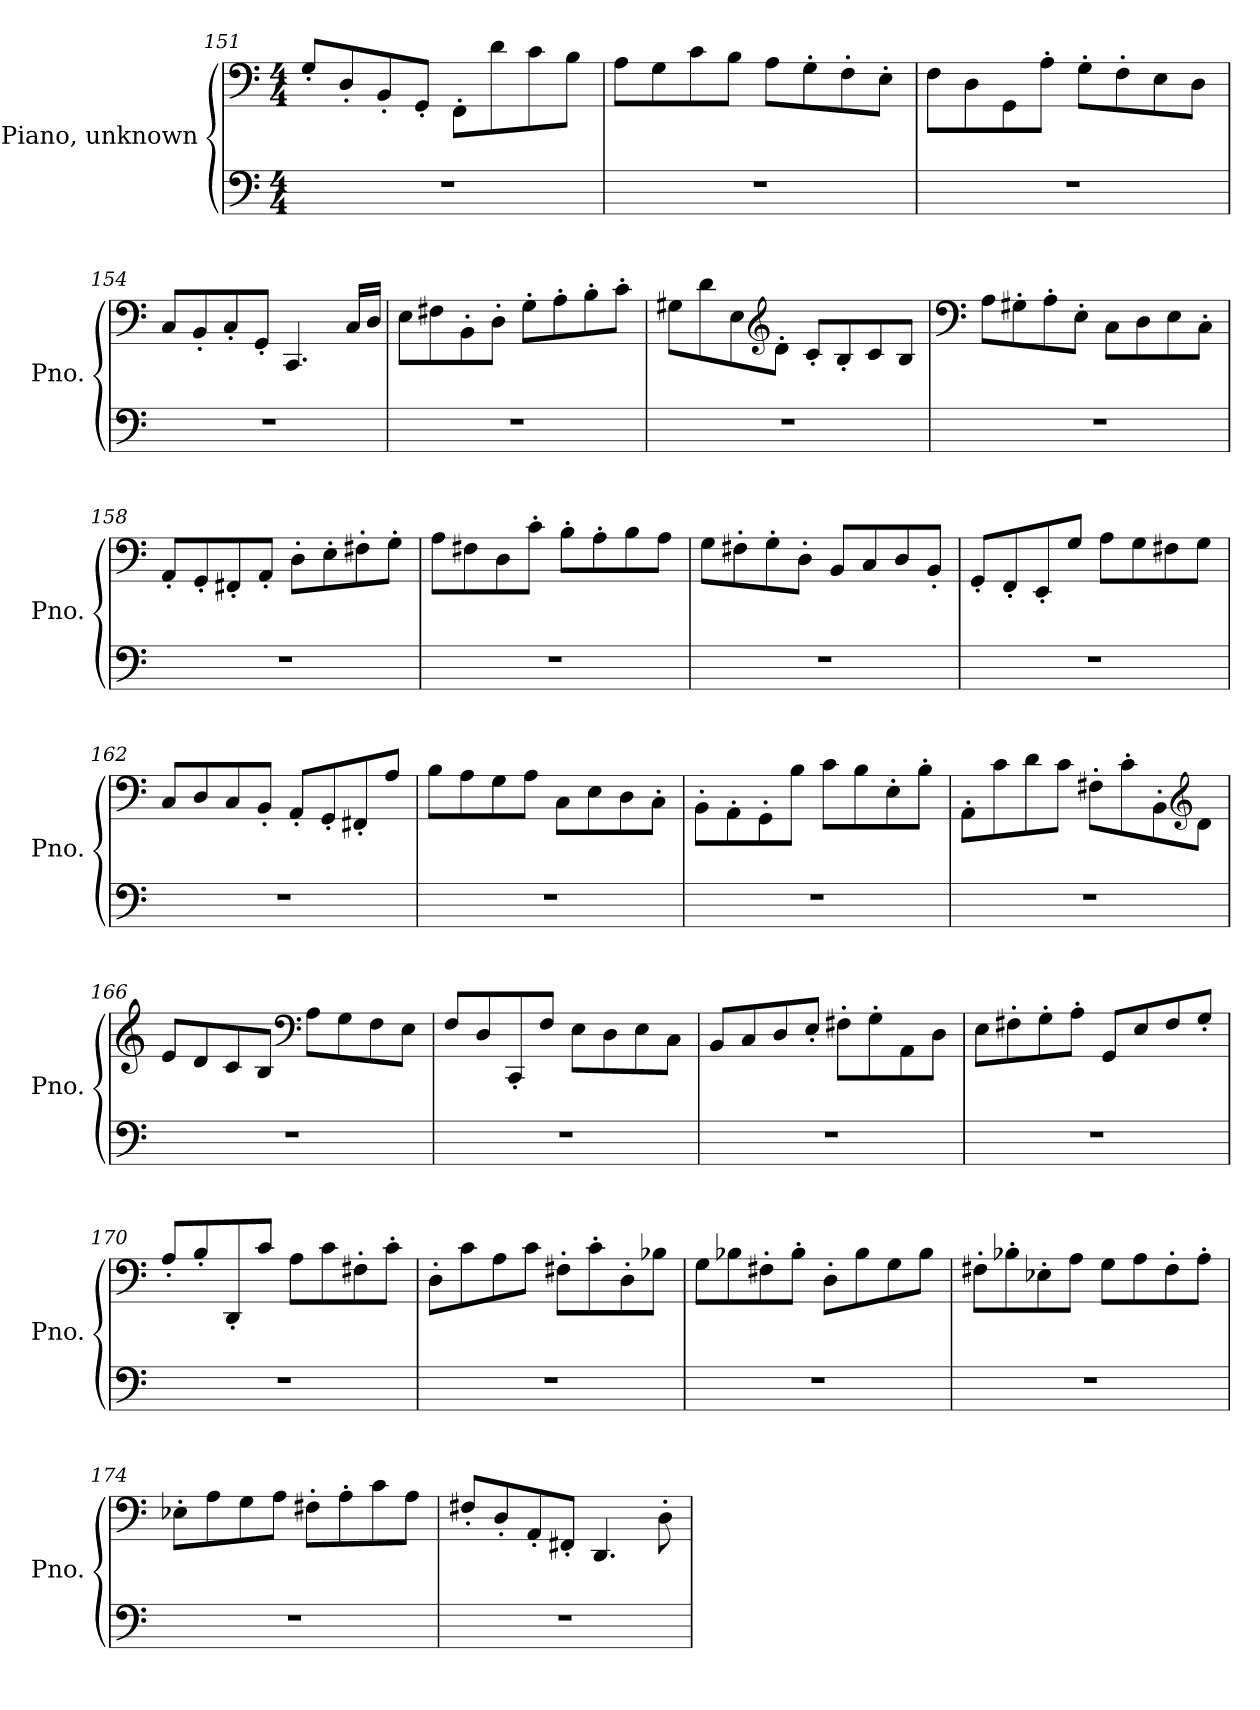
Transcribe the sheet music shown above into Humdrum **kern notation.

**kern	**kern
*part1	*part1
*staff2	*staff1
*I"Piano, unknown	*
*I'Pno.	*
*clefF4	*clefF4
*k[]	*k[]
*M4/4	*M4/4
=151	=151
1r	8G'/L
.	8D'/
.	8BB'/
.	8GG'/J
.	8FF'\L
.	8d\
.	8c\
.	8B\J
=152	=152
1r	8A\L
.	8G\
.	8c\
.	8B\J
.	8A\L
.	8G'\
.	8F'\
.	8E'\J
!!LO:LB:g=z
=153	=153
1r	8F\L
.	8D\
.	8GG\
.	8A'\J
.	8G'\L
.	8F'\
.	8E\
.	8D\J
=154	=154
1r	8C/L
.	8BB'/
.	8C'/
.	8GG'/J
.	4.CC/
.	16C/LL
.	16D/JJ
=155	=155
1r	8E\L
.	8F#X\
.	8BB'\
.	8D'\J
.	8G'\L
.	8A'\
.	8B'\
.	8c'\J
=156	=156
1r	8G#X\L
.	8d\
.	8E\
*	*clefG2
.	8d'\J
.	8c'/L
.	8B'/
.	8c/
.	8B/J
!!LO:LB:g=z
=157	=157
*	*clefF4
1r	8A\L
.	8G#X'\
.	8A'\
.	8E'\J
.	8C\L
.	8D\
.	8E\
.	8C'\J
=158	=158
1r	8AA'/L
.	8GG'/
.	8FF#X'/
.	8AA'/J
.	8D'\L
.	8E'\
.	8F#X'\
.	8G'\J
=159	=159
1r	8A\L
.	8F#X\
.	8D\
.	8c'\J
.	8B'\L
.	8A'\
.	8B\
.	8A\J
=160	=160
1r	8G\L
.	8F#X'\
.	8G'\
.	8D'\J
.	8BB/L
.	8C/
.	8D/
.	8BB'/J
!!LO:PB:g=z
=161	=161
1r	8GG'/L
.	8FF'/
.	8EE'/
.	8G/J
.	8A\L
.	8G\
.	8F#X\
.	8G\J
=162	=162
1r	8C/L
.	8D/
.	8C/
.	8BB'/J
.	8AA'/L
.	8GG'/
.	8FF#X'/
.	8A/J
=163	=163
1r	8B\L
.	8A\
.	8G\
.	8A\J
.	8C\L
.	8E\
.	8D\
.	8C'\J
=164	=164
1r	8BB'\L
.	8AA'\
.	8GG'\
.	8B\J
.	8c\L
.	8B\
.	8E'\
.	8B'\J
!!LO:LB:g=z
=165	=165
1r	8AA'\L
.	8c\
.	8d\
.	8c\J
.	8F#X'\L
.	8c'\
.	8BB'\
*	*clefG2
.	8d\J
=166	=166
1r	8e/L
.	8d/
.	8c/
.	8B/J
*	*clefF4
.	8A\L
.	8G\
.	8F\
.	8E\J
=167	=167
1r	8F/L
.	8D/
.	8CC'/
.	8F/J
.	8E\L
.	8D\
.	8E\
.	8C\J
=168	=168
1r	8BB/L
.	8C/
.	8D/
.	8E'/J
.	8F#X'\L
.	8G'\
.	8AA\
.	8D\J
!!LO:LB:g=z
=169	=169
1r	8E\L
.	8F#X'\
.	8G'\
.	8A'\J
.	8GG/L
.	8E/
.	8F#/
.	8G'/J
=170	=170
1r	8A'/L
.	8B'/
.	8DD'/
.	8c/J
.	8A\L
.	8c\
.	8F#X'\
.	8c'\J
=171	=171
1r	8D'\L
.	8c\
.	8A\
.	8c\J
.	8F#X'\L
.	8c'\
.	8D'\
.	8B-X\J
=172	=172
1r	8G\L
.	8B-X\
.	8F#X'\
.	8B-'\J
.	8D'\L
.	8B-\
.	8G\
.	8B-\J
!!LO:LB:g=z
=173	=173
1r	8F#X'\L
.	8B-X'\
.	8E-X'\
.	8A\J
.	8G\L
.	8A\
.	8F#'\
.	8A'\J
=174	=174
1r	8E-X'\L
.	8A\
.	8G\
.	8A\J
.	8F#X'\L
.	8A'\
.	8c\
.	8A\J
=175	=175
1r	8F#X'/L
.	8D'/
.	8AA'/
.	8FF#X'/J
.	4.DD/
.	8D'\
=	=
*-	*-
